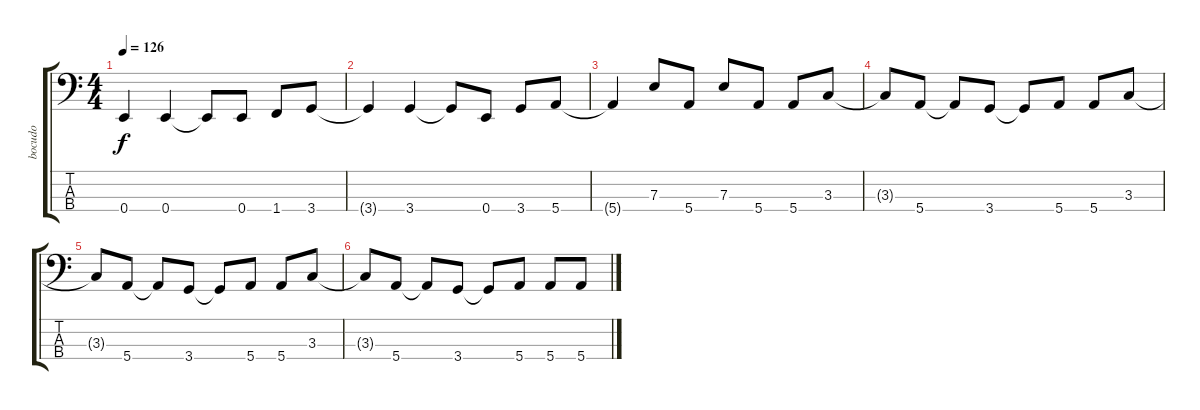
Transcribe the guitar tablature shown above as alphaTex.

\track ("bocudo" "bocudo") {instrument electricbasspick}
\staff {score tabs}
\tuning (G2 D2 A1 E1) {hide}
\ts (4 4)
\tempo 126
\clef f4
\ks c
0.4.4{dy f} 0.4.4 0.4{t}.8 0.4.8 1.4.8 3.4.8 |
3.4{t}.4 3.4.4 3.4{t}.8 0.4.8 3.4.8 5.4.8 |
5.4{t}.4 7.3.8 5.4.8 7.3.8 5.4.8 5.4.8 3.3.8 |
3.3{t}.8 5.4.8 5.4{t}.8 3.4.8 3.4{t}.8 5.4.8 5.4.8 3.3.8 |
3.3{t}.8 5.4.8 5.4{t}.8 3.4.8 3.4{t}.8 5.4.8 5.4.8 3.3.8 |
3.3{t}.8 5.4.8 5.4{t}.8 3.4.8 3.4{t}.8 5.4.8 5.4.8 5.4.8
